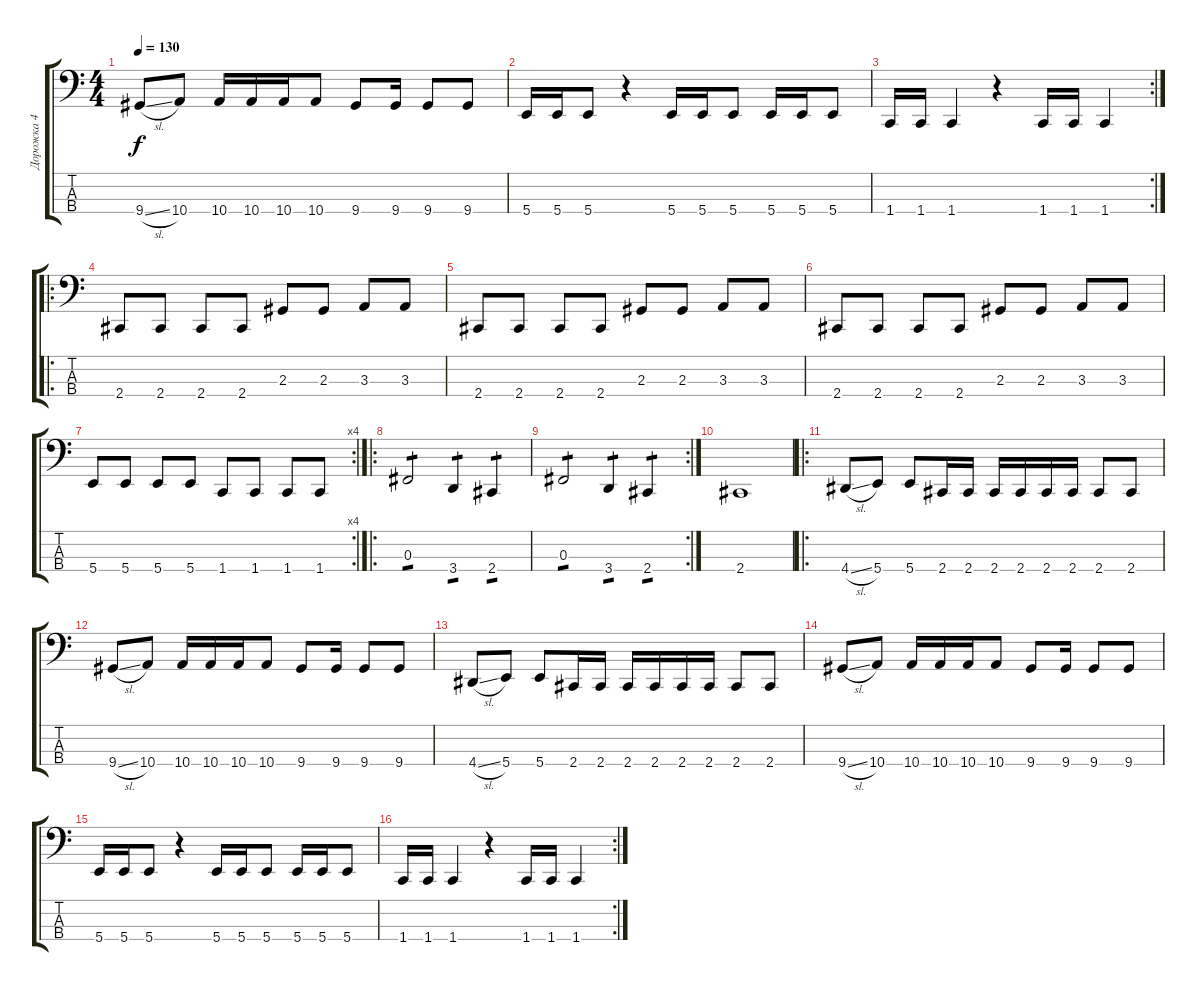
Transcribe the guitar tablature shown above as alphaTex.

\track ("Дорожка 4" "Дорожка 4") {instrument electricbasspick}
\staff {score tabs}
\tuning (E2 B1 Gb1 B0) {hide}
\ts (4 4)
\tempo 130
\clef f4
\ks c
9.4{sl}.8{dy f} 10.4.8 10.4.16 10.4.16 10.4.16 10.4.8 9.4.8 9.4.16 9.4.8 9.4.8 |
5.4.16 5.4.16 5.4.8 r.4 5.4.16 5.4.16 5.4.8 5.4.16 5.4.16 5.4.8 |
\rc 2
1.4.16 1.4.16 1.4.4 r.4 1.4.16 1.4.16 1.4.4 |
\ro
2.4.8 2.4.8 2.4.8 2.4.8 2.3.8 2.3.8 3.3.8 3.3.8 |
2.4.8 2.4.8 2.4.8 2.4.8 2.3.8 2.3.8 3.3.8 3.3.8 |
2.4.8 2.4.8 2.4.8 2.4.8 2.3.8 2.3.8 3.3.8 3.3.8 |
\rc 4
5.4.8 5.4.8 5.4.8 5.4.8 1.4.8 1.4.8 1.4.8 1.4.8 |
\ro
0.3.2{tp 1} 3.4.4{tp 1} 2.4.4{tp 1} |
\rc 2
0.3.2{tp 1} 3.4.4{tp 1} 2.4.4{tp 1} |
2.4.1 |
\ro
4.4{sl}.8 5.4.8 5.4.8 2.4.16 2.4.16 2.4.16 2.4.16 2.4.16 2.4.16 2.4.8 2.4.8 |
9.4{sl}.8 10.4.8 10.4.16 10.4.16 10.4.16 10.4.8 9.4.8 9.4.16 9.4.8 9.4.8 |
4.4{sl}.8 5.4.8 5.4.8 2.4.16 2.4.16 2.4.16 2.4.16 2.4.16 2.4.16 2.4.8 2.4.8 |
9.4{sl}.8 10.4.8 10.4.16 10.4.16 10.4.16 10.4.8 9.4.8 9.4.16 9.4.8 9.4.8 |
5.4.16 5.4.16 5.4.8 r.4 5.4.16 5.4.16 5.4.8 5.4.16 5.4.16 5.4.8 |
\rc 2
1.4.16 1.4.16 1.4.4 r.4 1.4.16 1.4.16 1.4.4
